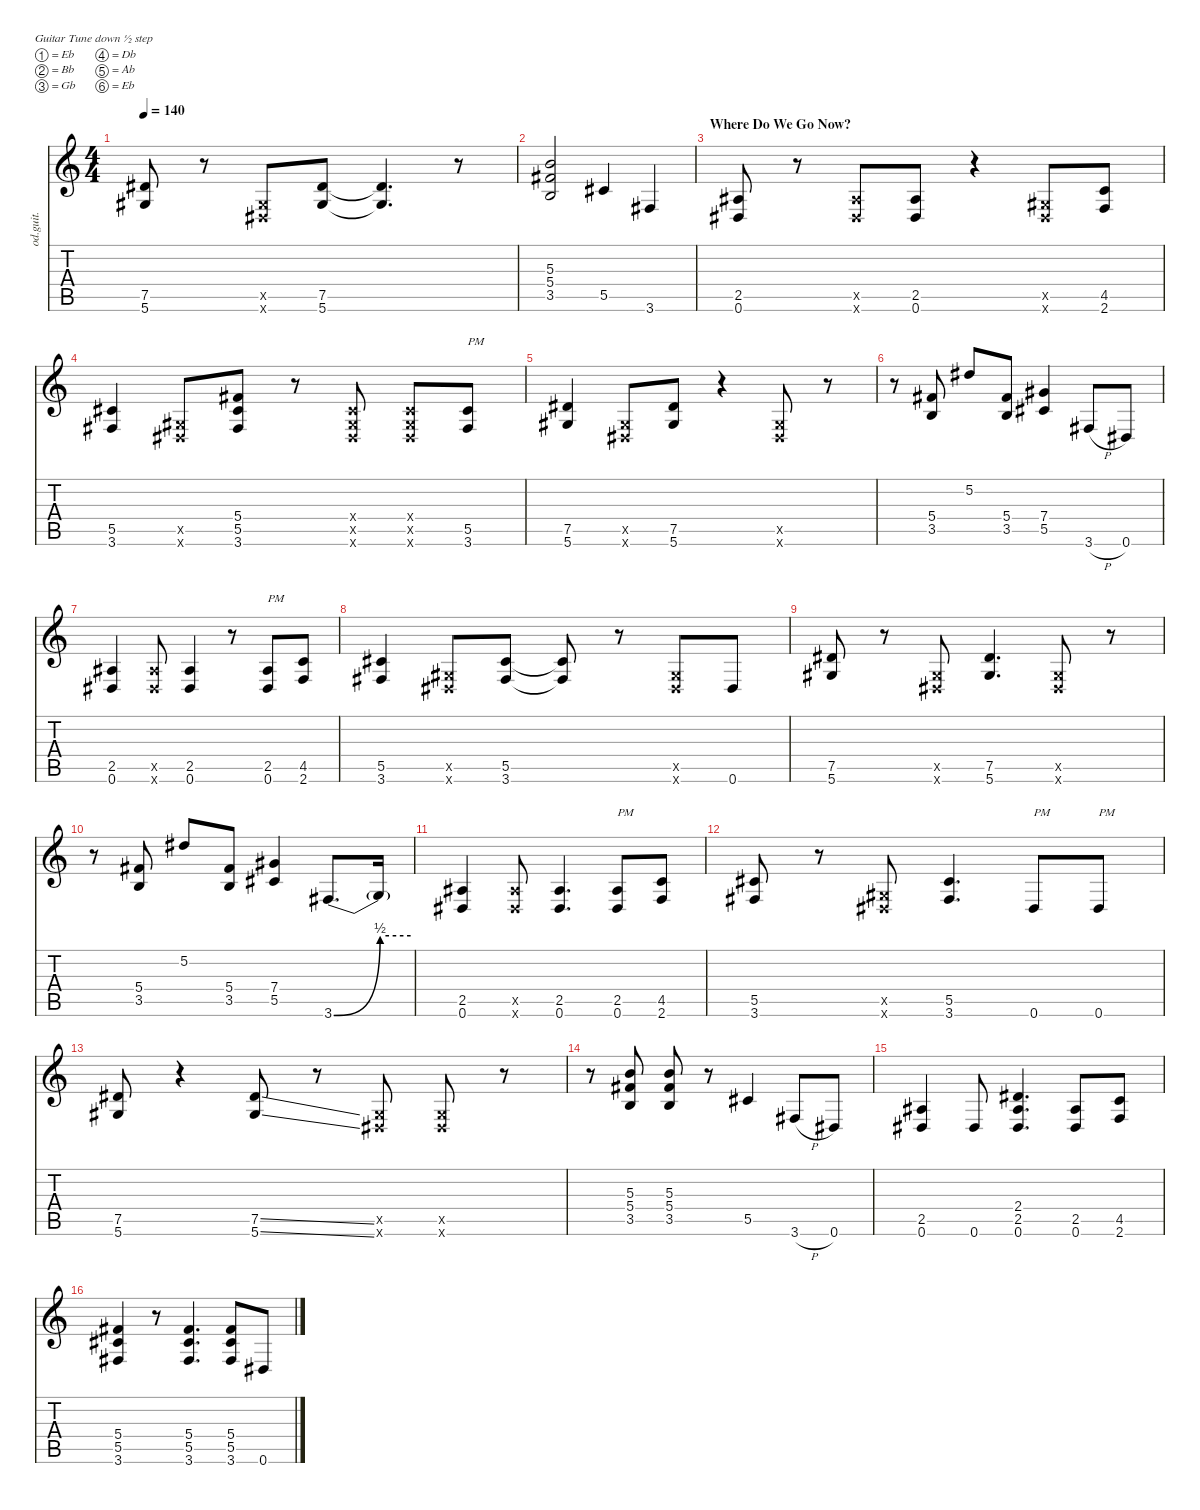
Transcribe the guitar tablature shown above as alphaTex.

\defaultSystemsLayout 4
\hideDynamics
\bracketExtendMode nobrackets
\otherSystemsTrackNameOrientation horizontal
\track ("Guitar 2 (Izzy)" "od.guit.") {instrument overdrivenguitar}
\staff {score tabs}
\tuning (Eb4 Bb3 Gb3 Db3 Ab2 Eb2)
\ts (4 4)
\tempo 140
\clef g2
\ks c
(7.5{acc #} 5.6{acc #}).8{dy f} r.8 (0.5{x acc #} 0.6{x acc #}).8 (7.5{acc #} 5.6{acc #}).8 (7.5{t acc #} 5.6{t acc #}).4{d} r.8 |
(5.3 5.4{acc #} 3.5).2 5.5{acc #}.4 3.6{acc #}.4 |
\section ("" "Where Do We Go Now?")
(2.5{acc #} 0.6{acc #}).8 r.8 (2.5{x acc #} 0.6{x acc #}).8 (2.5{acc #} 0.6{acc #}).8 r.4 (0.5{x acc #} 0.6{x acc #}).8 (4.5 2.6).8 |
(5.5{acc #} 3.6{acc #}).4 (0.5{x acc #} 0.6{x acc #}).8 (5.4{acc #} 5.5{acc #} 3.6{acc #}).8 r.8 (0.4{x acc #} 0.5{x acc #} 0.6{x acc #}).8 (0.4{x acc #} 0.5{x acc #} 0.6{x acc #}).8 (5.5{acc #} 3.6{acc #}).8{txt "PM"} |
(7.5{acc #} 5.6{acc #}).4 (0.5{x acc #} 0.6{x acc #}).8 (7.5{acc #} 5.6{acc #}).8 r.4 (0.5{x acc #} 0.6{x acc #}).8 r.8 |
r.8 (5.4{acc #} 3.5).8 5.2{acc #}.8 (5.4{acc #} 3.5).8 (7.4{acc #} 5.5{acc #}).4 3.6{h acc #}.8 0.6{acc #}.8 |
(2.5{acc #} 0.6{acc #}).4 (2.5{x acc #} 0.6{x acc #}).8 (2.5{acc #} 0.6{acc #}).4 r.8 (2.5{acc #} 0.6{acc #}).8{txt "PM"} (4.5 2.6).8 |
(5.5{acc #} 3.6{acc #}).4 (0.5{x acc #} 0.6{x acc #}).8 (5.5{acc #} 3.6{acc #}).8 (5.5{t acc #} 3.6{t acc #}).8 r.8 (0.5{x acc #} 0.6{x acc #}).8 0.6{acc #}.8 |
(7.5{acc #} 5.6{acc #}).8 r.8 (0.5{x acc #} 0.6{x acc #}).8 (7.5{acc #} 5.6{acc #}).4{d} (0.5{x acc #} 0.6{x acc #}).8 r.8 |
r.8 (5.4{acc #} 3.5).8 5.2{acc #}.8 (5.4{acc #} 3.5).8 (7.4{acc #} 5.5{acc #}).4 3.6{be (bend 0 0 60 2) acc #}.8{d} 3.6{be (hold 0 2 60 2) t}.16 |
(2.5{acc #} 0.6{acc #}).4 (2.5{x acc #} 0.6{x acc #}).8 (2.5{acc #} 0.6{acc #}).4{d} (2.5{acc #} 0.6{acc #}).8{txt "PM"} (4.5 2.6).8 |
(5.5{acc #} 3.6{acc #}).8 r.8 (0.5{x acc #} 0.6{x acc #}).8 (5.5{acc #} 3.6{acc #}).4{d} 0.6{acc #}.8{txt "PM"} 0.6{acc #}.8{txt "PM"} |
(7.5{acc #} 5.6{acc #}).8 r.4 (7.5{ss acc #} 5.6{ss acc #}).8 r.8 (0.5{x acc #} 0.6{x acc #}).8 (0.5{x acc #} 0.6{x acc #}).8 r.8 |
r.8 (5.3 5.4{acc #} 3.5).8 (5.3 5.4{acc #} 3.5).8 r.8 5.5{acc #}.4 3.6{h acc #}.8 0.6{acc #}.8 |
(2.5{acc #} 0.6{acc #}).4 0.6{acc #}.8 (2.4{acc #} 2.5{acc #} 0.6{acc #}).4{d} (2.5{acc #} 0.6{acc #}).8 (4.5 2.6).8 |
(5.4{acc #} 5.5{acc #} 3.6{acc #}).4 r.8 (5.4{acc #} 5.5{acc #} 3.6{acc #}).4{d} (5.4{acc #} 5.5{acc #} 3.6{acc #}).8 0.6{acc #}.8
